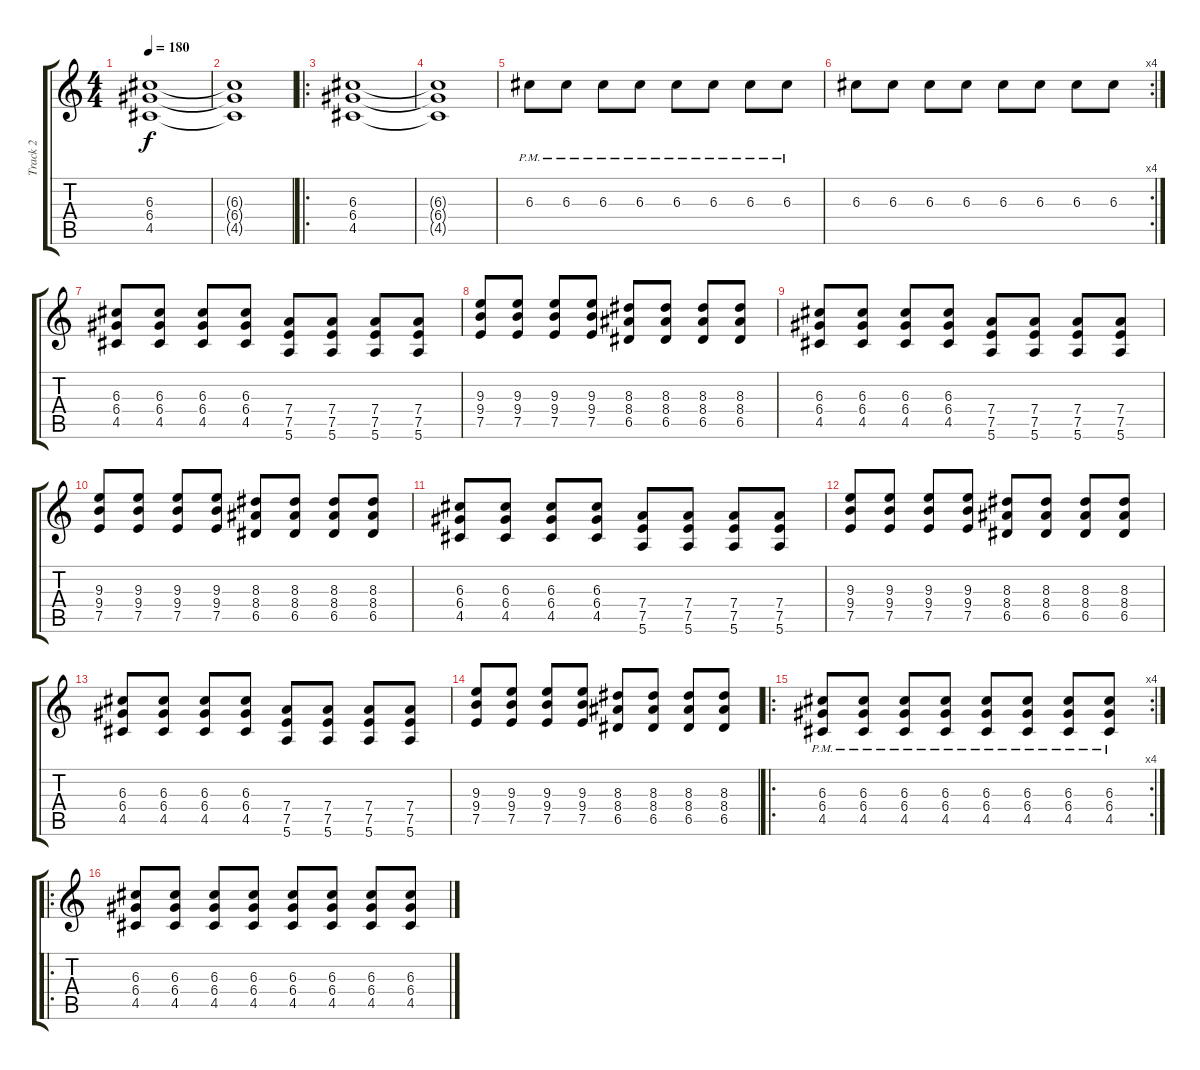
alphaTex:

\track ("Track 2" "Track 2") {instrument overdrivenguitar}
\staff {score tabs}
\tuning (E4 B3 G3 D3 A2 E2) {hide}
\ts (4 4)
\tempo 180
\clef g2
\ks c
(6.3{t} 6.4{t} 4.5{t}).1{dy f} |
(6.3{t} 6.4{t} 4.5{t}).1 |
\ro
(6.3 6.4 4.5).1 |
(6.3{t} 6.4{t} 4.5{t}).1 |
6.3{pm}.8 6.3{pm}.8 6.3{pm}.8 6.3{pm}.8 6.3{pm}.8 6.3{pm}.8 6.3{pm}.8 6.3{pm}.8 |
\rc 4
6.3.8 6.3.8 6.3.8 6.3.8 6.3.8 6.3.8 6.3.8 6.3.8 |
(6.3 6.4 4.5).8 (6.3 6.4 4.5).8 (6.3 6.4 4.5).8 (6.3 6.4 4.5).8 (7.4 7.5 5.6).8 (7.4 7.5 5.6).8 (7.4 7.5 5.6).8 (7.4 7.5 5.6).8 |
(9.3 9.4 7.5).8 (9.3 9.4 7.5).8 (9.3 9.4 7.5).8 (9.3 9.4 7.5).8 (8.3 8.4 6.5).8 (8.3 8.4 6.5).8 (8.3 8.4 6.5).8 (8.3 8.4 6.5).8 |
(6.3 6.4 4.5).8 (6.3 6.4 4.5).8 (6.3 6.4 4.5).8 (6.3 6.4 4.5).8 (7.4 7.5 5.6).8 (7.4 7.5 5.6).8 (7.4 7.5 5.6).8 (7.4 7.5 5.6).8 |
(9.3 9.4 7.5).8 (9.3 9.4 7.5).8 (9.3 9.4 7.5).8 (9.3 9.4 7.5).8 (8.3 8.4 6.5).8 (8.3 8.4 6.5).8 (8.3 8.4 6.5).8 (8.3 8.4 6.5).8 |
(6.3 6.4 4.5).8 (6.3 6.4 4.5).8 (6.3 6.4 4.5).8 (6.3 6.4 4.5).8 (7.4 7.5 5.6).8 (7.4 7.5 5.6).8 (7.4 7.5 5.6).8 (7.4 7.5 5.6).8 |
(9.3 9.4 7.5).8 (9.3 9.4 7.5).8 (9.3 9.4 7.5).8 (9.3 9.4 7.5).8 (8.3 8.4 6.5).8 (8.3 8.4 6.5).8 (8.3 8.4 6.5).8 (8.3 8.4 6.5).8 |
(6.3 6.4 4.5).8 (6.3 6.4 4.5).8 (6.3 6.4 4.5).8 (6.3 6.4 4.5).8 (7.4 7.5 5.6).8 (7.4 7.5 5.6).8 (7.4 7.5 5.6).8 (7.4 7.5 5.6).8 |
(9.3 9.4 7.5).8 (9.3 9.4 7.5).8 (9.3 9.4 7.5).8 (9.3 9.4 7.5).8 (8.3 8.4 6.5).8 (8.3 8.4 6.5).8 (8.3 8.4 6.5).8 (8.3 8.4 6.5).8 |
\ro
\rc 4
(6.3{pm} 6.4{pm} 4.5{pm}).8 (6.3{pm} 6.4{pm} 4.5{pm}).8 (6.3{pm} 6.4{pm} 4.5{pm}).8 (6.3{pm} 6.4{pm} 4.5{pm}).8 (6.3{pm} 6.4{pm} 4.5{pm}).8 (6.3{pm} 6.4{pm} 4.5{pm}).8 (6.3{pm} 6.4{pm} 4.5{pm}).8 (6.3{pm} 6.4{pm} 4.5{pm}).8 |
\ro
(6.3 6.4 4.5).8 (6.3 6.4 4.5).8 (6.3 6.4 4.5).8 (6.3 6.4 4.5).8 (6.3 6.4 4.5).8 (6.3 6.4 4.5).8 (6.3 6.4 4.5).8 (6.3 6.4 4.5).8
